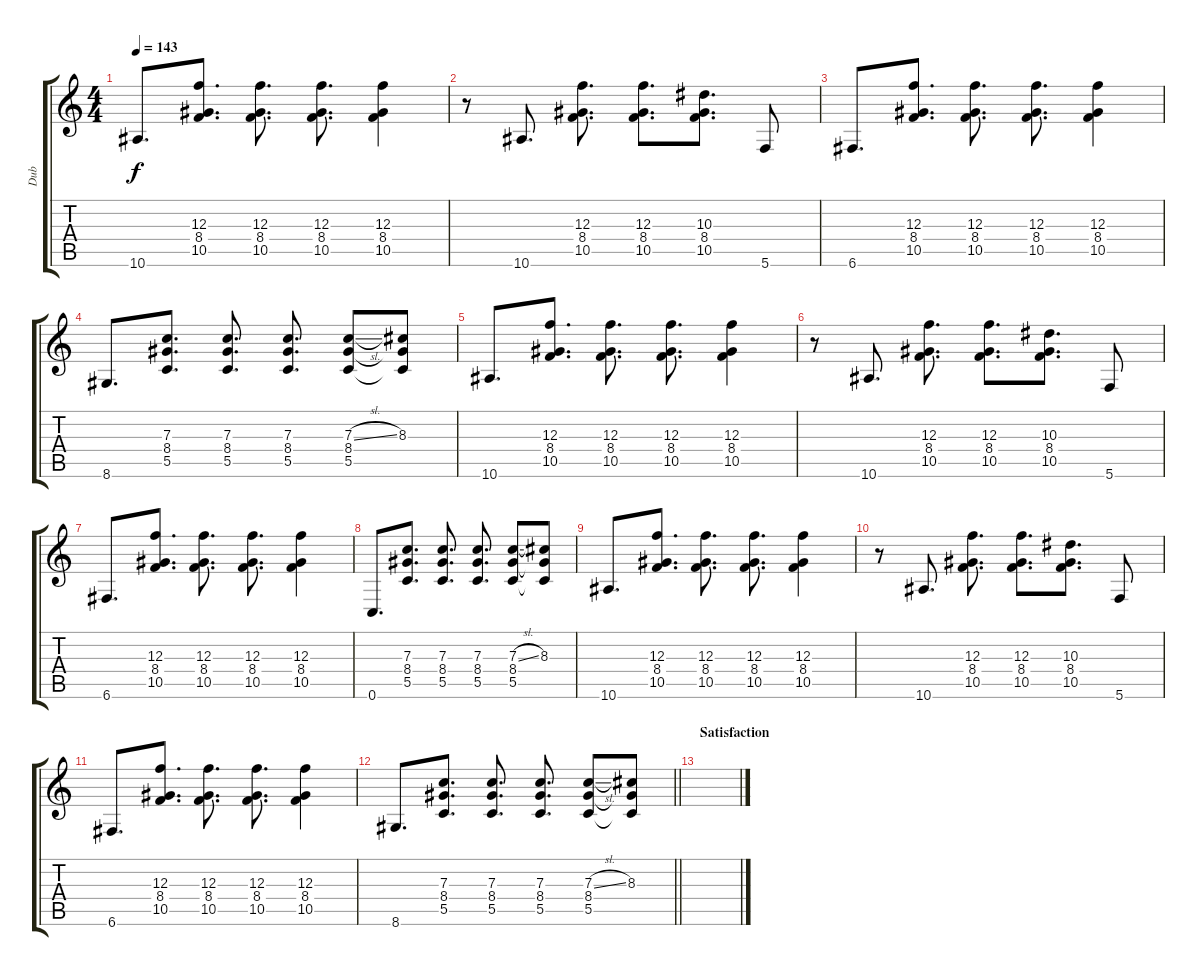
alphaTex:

\track ("Dub" "Dub") {instrument distortionguitar}
\staff {score tabs}
\tuning (D4 A3 F3 C3 G2 C2) {hide}
\ts (4 4)
\tempo 143
\clef g2
\ks c
10.6.8{d dy f} (12.3 8.4 10.5).8{d} (12.3 8.4 10.5).8{d} (12.3 8.4 10.5).8{d} (12.3 8.4 10.5).4 |
r.8 10.6.8{d} (12.3 8.4 10.5).8{d} (12.3 8.4 10.5).8{d} (10.3 8.4 10.5).8{d} 5.6.8 |
6.6.8{d} (12.3 8.4 10.5).8{d} (12.3 8.4 10.5).8{d} (12.3 8.4 10.5).8{d} (12.3 8.4 10.5).4 |
8.6.8{d} (7.3 8.4 5.5).8{d} (7.3 8.4 5.5).8{d} (7.3 8.4 5.5).8{d} (7.3{sl} 8.4 5.5).8 (8.3 8.4{t} 5.5{t}).8 |
10.6.8{d} (12.3 8.4 10.5).8{d} (12.3 8.4 10.5).8{d} (12.3 8.4 10.5).8{d} (12.3 8.4 10.5).4 |
r.8 10.6.8{d} (12.3 8.4 10.5).8{d} (12.3 8.4 10.5).8{d} (10.3 8.4 10.5).8{d} 5.6.8 |
6.6.8{d} (12.3 8.4 10.5).8{d} (12.3 8.4 10.5).8{d} (12.3 8.4 10.5).8{d} (12.3 8.4 10.5).4 |
0.6.8{d} (7.3 8.4 5.5).8{d} (7.3 8.4 5.5).8{d} (7.3 8.4 5.5).8{d} (7.3{sl} 8.4 5.5).8 (8.3 8.4{t} 5.5{t}).8 |
10.6.8{d} (12.3 8.4 10.5).8{d} (12.3 8.4 10.5).8{d} (12.3 8.4 10.5).8{d} (12.3 8.4 10.5).4 |
r.8 10.6.8{d} (12.3 8.4 10.5).8{d} (12.3 8.4 10.5).8{d} (10.3 8.4 10.5).8{d} 5.6.8 |
6.6.8{d} (12.3 8.4 10.5).8{d} (12.3 8.4 10.5).8{d} (12.3 8.4 10.5).8{d} (12.3 8.4 10.5).4 |
\barLineRight lightlight
8.6.8{d} (7.3 8.4 5.5).8{d} (7.3 8.4 5.5).8{d} (7.3 8.4 5.5).8{d} (7.3{sl} 8.4 5.5).8 (8.3 8.4{t} 5.5{t}).8 |
\section ("" "Satisfaction")
